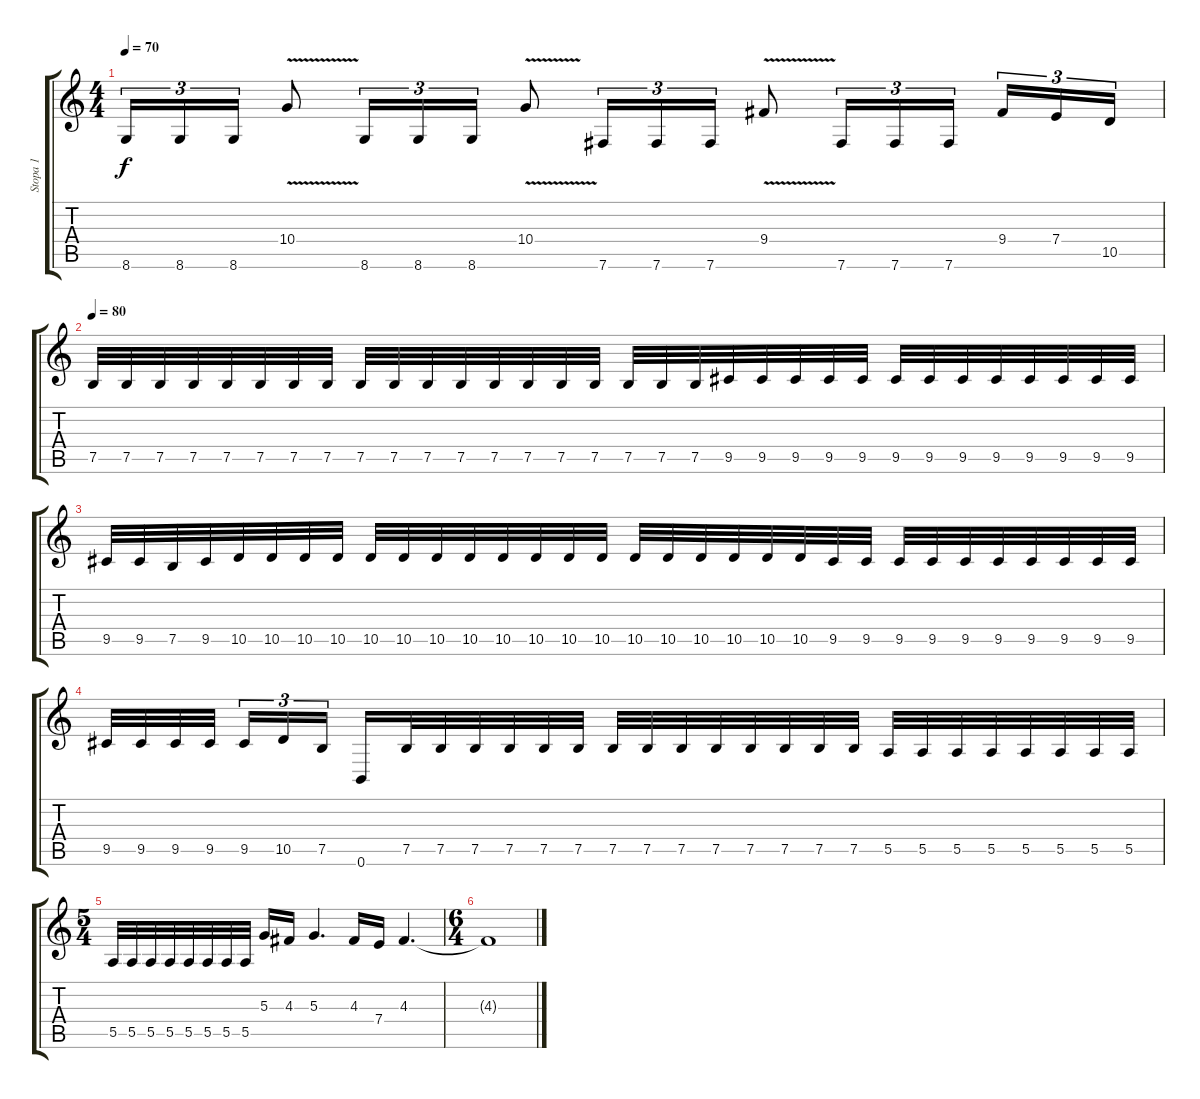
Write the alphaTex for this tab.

\track ("Stopa 1" "Stopa 1") {instrument distortionguitar}
\staff {score tabs}
\tuning (B3 Gb3 D3 A2 E2 B1) {hide}
\ts (4 4)
\tempo 70
\clef g2
\ks c
8.6.16{tu (3 2) dy f} 8.6.16{tu (3 2)} 8.6.16{tu (3 2)} 10.4{v}.8 8.6.16{tu (3 2)} 8.6.16{tu (3 2)} 8.6.16{tu (3 2)} 10.4{v}.8 7.6.16{tu (3 2)} 7.6.16{tu (3 2)} 7.6.16{tu (3 2)} 9.4{v}.8 7.6.16{tu (3 2)} 7.6.16{tu (3 2)} 7.6.16{tu (3 2) beam splitsecondary} 9.4.16{tu (3 2)} 7.4.16{tu (3 2)} 10.5.16{tu (3 2)} |
\tempo 65
\tempo 80
7.5.32 7.5.32 7.5.32 7.5.32 7.5.32 7.5.32 7.5.32 7.5.32 7.5.32 7.5.32 7.5.32 7.5.32 7.5.32 7.5.32 7.5.32 7.5.32 7.5.32 7.5.32 7.5.32 9.5.32 9.5.32 9.5.32 9.5.32 9.5.32 9.5.32 9.5.32 9.5.32 9.5.32 9.5.32 9.5.32 9.5.32 9.5.32 |
9.5.32 9.5.32 7.5.32 9.5.32 10.5.32 10.5.32 10.5.32 10.5.32 10.5.32 10.5.32 10.5.32 10.5.32 10.5.32 10.5.32 10.5.32 10.5.32 10.5.32 10.5.32 10.5.32 10.5.32 10.5.32 10.5.32 9.5.32 9.5.32 9.5.32 9.5.32 9.5.32 9.5.32 9.5.32 9.5.32 9.5.32 9.5.32 |
9.5.32 9.5.32 9.5.32 9.5.32{beam splitsecondary} 9.5.16{tu (3 2)} 10.5.16{tu (3 2)} 7.5.16{tu (3 2)} 0.6.16 7.5.32 7.5.32 7.5.32 7.5.32 7.5.32 7.5.32 7.5.32 7.5.32 7.5.32 7.5.32 7.5.32 7.5.32 7.5.32 7.5.32 5.5.32 5.5.32 5.5.32 5.5.32 5.5.32 5.5.32 5.5.32 5.5.32 |
\ts (5 4)
5.5.32 5.5.32 5.5.32 5.5.32 5.5.32 5.5.32 5.5.32 5.5.32 5.3.16 4.3.16 5.3.4{d} 4.3.16 7.4.16 4.3.4{d} |
\ts (6 4)
4.3{t}.1
